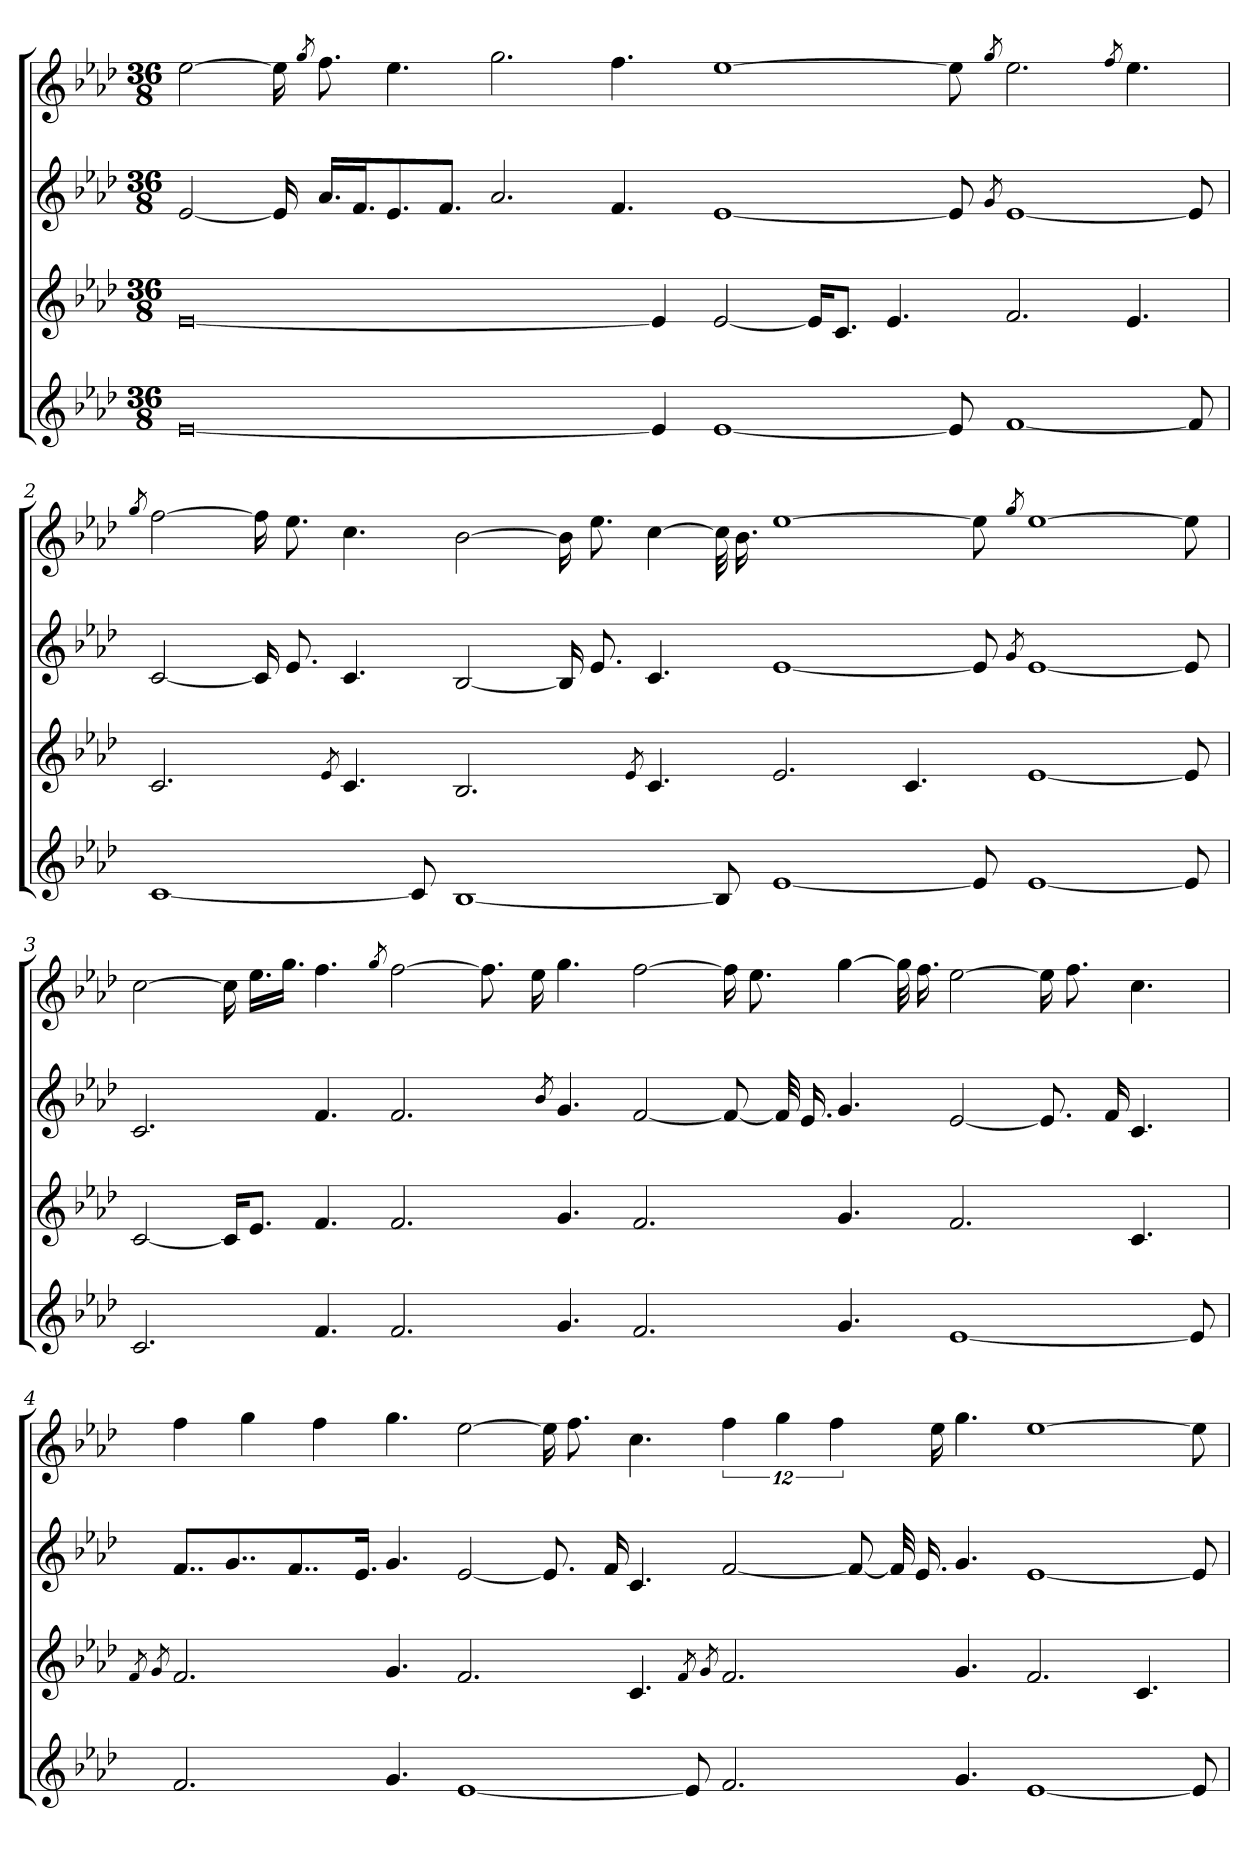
**kern	**kern	**kern	**kern
*part4	*part3	*part2	*part1
*staff4	*staff3	*staff2	*staff1
*clefG2	*clefG2	*clefG2	*clefG2
*k[b-e-a-d-]	*k[b-e-a-d-]	*k[b-e-a-d-]	*k[b-e-a-d-]
*M36/8	*M36/8	*M36/8	*M36/8
=1	=1	=1	=1
[0e-	[0e-	[2e-	[2ee-
.	.	16e-]	16ee-]
.	.	.	8qgg
.	.	16.a-/LL	8.ff
.	.	16.f/J	.
.	.	8.e-/	4.ee-
.	.	8.f/J	.
.	.	2.a-	2.gg
.	.	4.f	4.ff
4e-]	4e-]	.	.
[1e-	[2e-	[1e-	[1ee-
.	16e-/KL]	.	.
.	8.c/J	.	.
.	4.e-	.	.
8e-]	.	8e-]	8ee-]
.	.	8qg	8qgg
[1f	2.f	[1e-	2.ee-
.	.	.	8qff
.	4.e-	.	4.ee-
8f]	.	8e-]	.
=2	=2	=2	=2
.	.	.	8qgg
[1c	2.c	[2c	[2ff
.	.	16c]	16ff]
.	.	8.e-	8.ee-
.	8qe-	.	.
.	4.c	4.c	4.cc
8c]	.	.	.
[1B-	2.B-	[2B-	[2b-
.	.	16B-]	16b-]
.	.	8.e-	8.ee-
.	8qe-	.	.
.	4.c	4.c	[4cc
8B-]	.	.	32cc]
.	.	.	16.b-
[1e-	2.e-	[1e-	[1ee-
.	4.c	.	.
8e-]	.	8e-]	8ee-]
.	.	8qg	8qgg
[1e-	[1e-	[1e-	[1ee-
8e-]	8e-]	8e-]	8ee-]
=3	=3	=3	=3
2.c	[2c	2.c	[2cc
.	16c/KL]	.	16cc]
.	8.e-/J	.	16.ee-\LL
.	.	.	16.gg\JJ
4.f	4.f	4.f	4.ff
.	.	.	8qgg
2.f	2.f	2.f	[2ff
.	.	.	8.ff]
.	.	.	16ee-
.	.	8qb-	.
4.g	4.g	4.g	4.gg
2.f	2.f	[2f	[2ff
.	.	8f_	16ff]
.	.	.	8.ee-
.	.	32f]	.
.	.	16.e-	.
4.g	4.g	4.g	[4gg
.	.	.	32gg]
.	.	.	16.ff
[1e-	2.f	[2e-	[2ee-
.	.	8.e-]	16ee-]
.	.	.	8.ff
.	.	16f	.
.	4.c	4.c	4.cc
8e-]	.	.	.
=4	=4	=4	=4
.	8qf	.	.
.	8qg	.	.
2.f	2.f	8..f/L	4ff
.	.	8..g/	.
.	.	.	4gg
.	.	8..f/	.
.	.	.	4ff
.	.	16.e-/Jk	.
4.g	4.g	4.g	4.gg
[1e-	2.f	[2e-	[2ee-
.	.	8.e-]	16ee-]
.	.	.	8.ff
.	.	16f	.
.	4.c	4.c	4.cc
8e-]	.	.	.
.	8qf	.	.
.	8qg	.	.
2.f	2.f	[2f	48%11ff
.	.	.	48%11gg
.	.	.	48%11ff
.	.	8f_	.
.	.	32f]	.
.	.	16.e-	.
.	.	.	16ee-
4.g	4.g	4.g	4.gg
[1e-	2.f	[1e-	[1ee-
.	4.c	.	.
8e-]	.	8e-]	8ee-]
=	=	=	=
*-	*-	*-	*-
